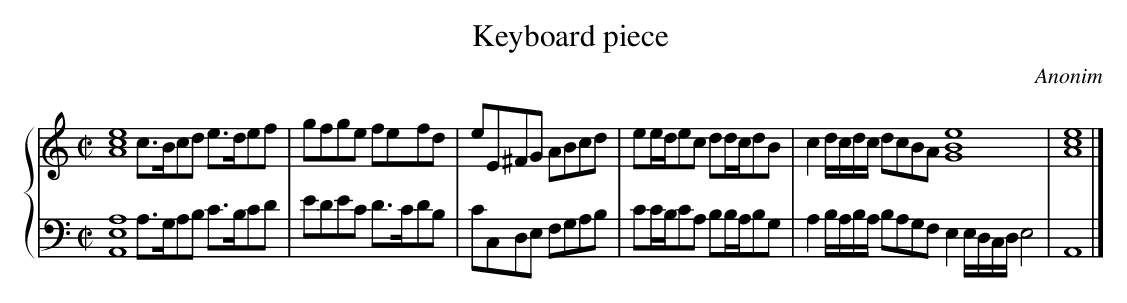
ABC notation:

X:1
T: Keyboard piece
C: Anonim
L: 1/8
M: C|
%%staves {1 2}
V: 1 clef=treble
V: 2 clef=bass
K: C
[V:1] [e8c8A8] [|]
[V:2] [A,8E,8A,,8] [|]
[V:1] c>Bcd e>def |
[V:2] A,>G,A,B, C>B,CD |
[V:1] gfge fefd |
[V:2] EDEC D>CDB, |
[V:1] eE^FG ABcd |
[V:2] CC,D,E, F,G,A,B, |
[V:1] ee/d/ec dd/c/dB |
[V:2] CC/B,/CA, B,B,/A,/B,G, |
[V:1] c2d/c/d/c/ dcBA [|]
[V:2] A,2B,/A,/B,/A,/ B,A,G,F, [|]
[V:1] [e8B8G8] |
[V:2] E,2E,/D,/C,/D,/E,4 |
[V:1] [e8c8A8] |]
[V:2] A,,8 |]
